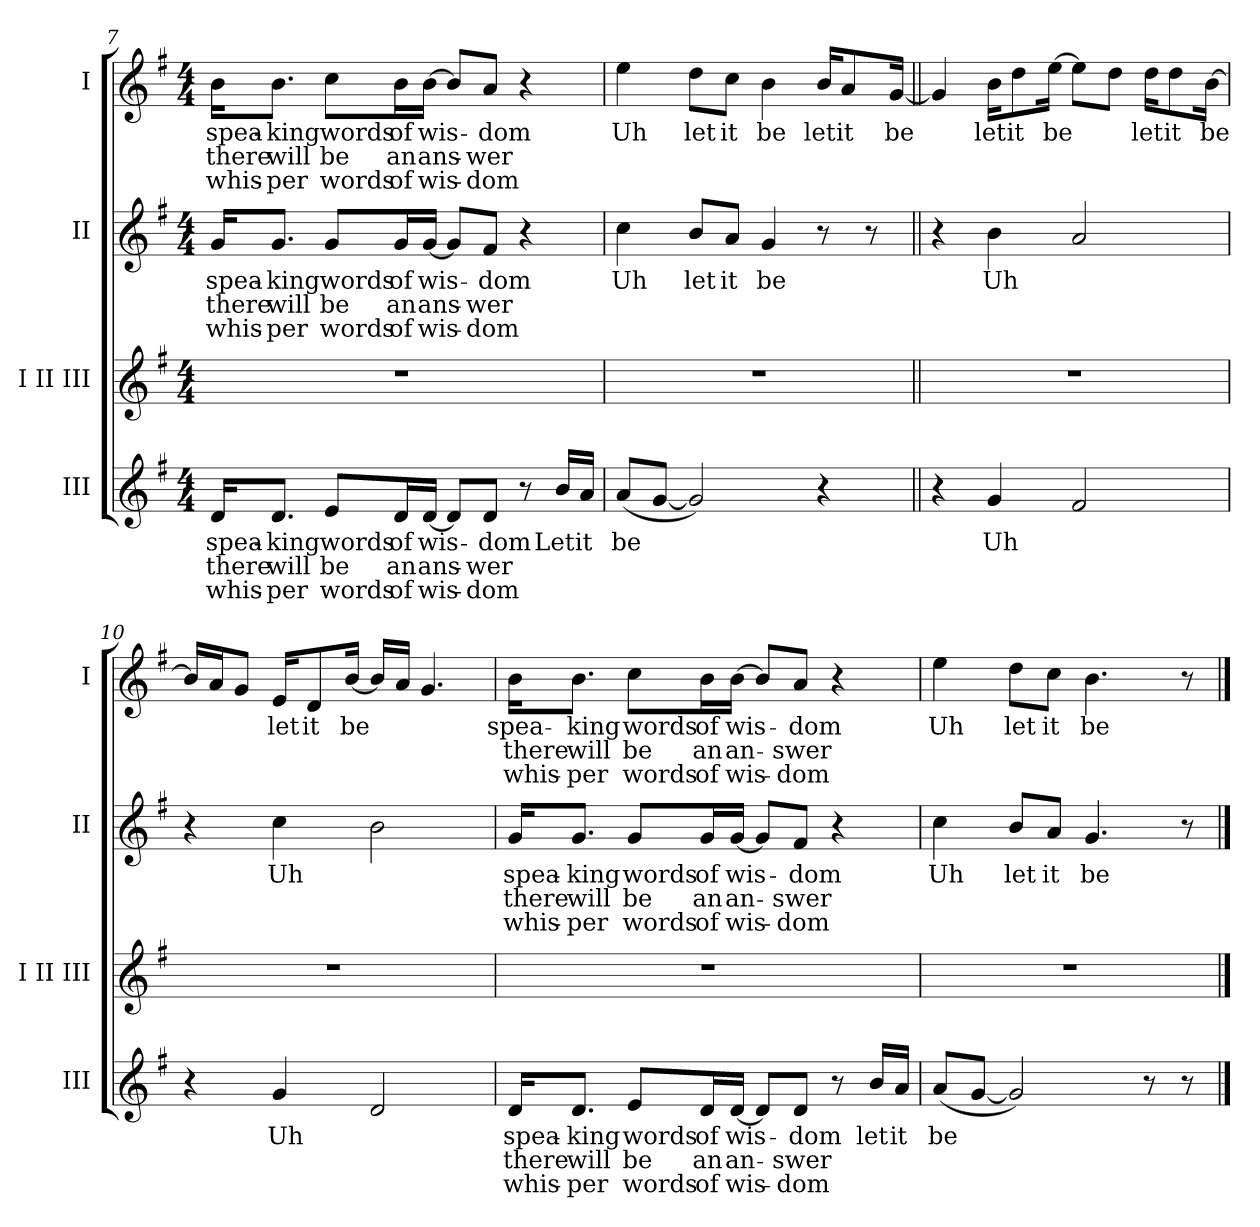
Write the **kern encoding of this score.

**kern	**text	**text	**text	**kern	**kern	**text	**text	**text	**kern	**text	**text	**text
*part4	*part4	*part4	*part4	*part3	*part2	*part2	*part2	*part2	*part1	*part1	*part1	*part1
*staff4	*staff4	*staff4	*staff4	*staff3	*staff2	*staff2	*staff2	*staff2	*staff1	*staff1	*staff1	*staff1
*I"III	*	*	*	*I"I II III	*I"II	*	*	*	*I"I	*	*	*
*I'III	*	*	*	*I'I II III	*I'II	*	*	*	*I'I	*	*	*
*clefG2	*	*	*	*clefG2	*clefG2	*	*	*	*clefG2	*	*	*
*k[f#]	*	*	*	*k[f#]	*k[f#]	*	*	*	*k[f#]	*	*	*
*M4/4	*	*	*	*M4/4	*M4/4	*	*	*	*M4/4	*	*	*
=7	=7	=7	=7	=7	=7	=7	=7	=7	=7	=7	=7	=7
!	!LO:LY:b	!LO:LY:b	!LO:LY:b	!	!	!LO:LY:b	!LO:LY:b	!LO:LY:b	!	!LO:LY:b	!LO:LY:b	!LO:LY:b
16d/KL	spea-	there	whis-	1r	16g/KL	spea-	there	whis-	16b\KL	spea-	there	whis-
!	!LO:LY:b	!LO:LY:b	!LO:LY:b	!	!	!LO:LY:b	!LO:LY:b	!LO:LY:b	!	!LO:LY:b	!LO:LY:b	!LO:LY:b
8.d/J	-king	will	-per	.	8.g/J	-king	will	-per	8.b\J	-king	will	-per
!	!LO:LY:b	!LO:LY:b	!LO:LY:b	!	!	!LO:LY:b	!LO:LY:b	!LO:LY:b	!	!LO:LY:b	!LO:LY:b	!LO:LY:b
8e/L	words	be	words	.	8g/L	words	be	words	8cc\L	words	be	words
!	!LO:LY:b	!LO:LY:b	!LO:LY:b	!	!	!LO:LY:b	!LO:LY:b	!LO:LY:b	!	!LO:LY:b	!LO:LY:b	!LO:LY:b
16d/L	of	an	of	.	16g/L	of	an	of	16b\L	of	an	of
!	!LO:LY:b	!LO:LY:b	!LO:LY:b	!	!	!LO:LY:b	!LO:LY:b	!LO:LY:b	!	!LO:LY:b	!LO:LY:b	!LO:LY:b
[16d/JJ	wis-	ans-	wis-	.	[16g/JJ	wis-	ans-	wis-	[16b\JJ	wis-	ans-	wis-
8d/L]	.	.	.	.	8g/L]	.	.	.	8b/L]	.	.	.
!	!LO:LY:b	!LO:LY:b	!LO:LY:b	!	!	!LO:LY:b	!LO:LY:b	!LO:LY:b	!	!LO:LY:b	!LO:LY:b	!LO:LY:b
8d/J	-dom	-wer	-dom	.	8f#/J	-dom	-wer	-dom	8a/J	-dom	-wer	-dom
8r	.	.	.	.	4r	.	.	.	4r	.	.	.
!	!LO:LY:b	!	!	!	!	!	!	!	!	!	!	!
16b/LL	Let	.	.	.	.	.	.	.	.	.	.	.
!	!LO:LY:b	!	!	!	!	!	!	!	!	!	!	!
16a/JJ	it	.	.	.	.	.	.	.	.	.	.	.
=8	=8	=8	=8	=8	=8	=8	=8	=8	=8	=8	=8	=8
!	!LO:LY:b	!	!	!	!	!LO:LY:b	!	!	!	!LO:LY:b	!	!
(8a/L	be	.	.	1r	4cc\	Uh	.	.	4ee\	Uh	.	.
[8g/J	.	.	.	.	.	.	.	.	.	.	.	.
!	!	!	!	!	!	!LO:LY:b	!	!	!	!LO:LY:b	!	!
2g/])	.	.	.	.	8b/L	let	.	.	8dd\L	let	.	.
!	!	!	!	!	!	!LO:LY:b	!	!	!	!LO:LY:b	!	!
.	.	.	.	.	8a/J	it	.	.	8cc\J	it	.	.
!	!	!	!	!	!	!LO:LY:b	!	!	!	!LO:LY:b	!	!
.	.	.	.	.	4g/	be	.	.	4b\	be	.	.
!	!	!	!	!	!	!	!	!	!	!LO:LY:b	!	!
4r	.	.	.	.	8r	.	.	.	16b/KL	let	.	.
!	!	!	!	!	!	!	!	!	!	!LO:LY:b	!	!
.	.	.	.	.	.	.	.	.	8a/	it	.	.
.	.	.	.	.	8r	.	.	.	.	.	.	.
!	!	!	!	!	!	!	!	!	!	!LO:LY:b	!	!
.	.	.	.	.	.	.	.	.	[16g/Jk	be	.	.
!!LO:PB:g=z
=9||	=9||	=9||	=9||	=9||	=9||	=9||	=9||	=9||	=9||	=9||	=9||	=9||
4r	.	.	.	1r	4r	.	.	.	4g/]	.	.	.
!	!LO:LY:b	!	!	!	!	!LO:LY:b	!	!	!	!LO:LY:b	!	!
4g/	Uh	.	.	.	4b\	Uh	.	.	16b\KL	let	.	.
!	!	!	!	!	!	!	!	!	!	!LO:LY:b	!	!
.	.	.	.	.	.	.	.	.	8dd\	it	.	.
!	!	!	!	!	!	!	!	!	!	!LO:LY:b	!	!
.	.	.	.	.	.	.	.	.	[16ee\Jk	be	.	.
2f#/	.	.	.	.	2a/	.	.	.	8ee\L]	.	.	.
.	.	.	.	.	.	.	.	.	8dd\J	.	.	.
!	!	!	!	!	!	!	!	!	!	!LO:LY:b	!	!
.	.	.	.	.	.	.	.	.	16dd\KL	let	.	.
!	!	!	!	!	!	!	!	!	!	!LO:LY:b	!	!
.	.	.	.	.	.	.	.	.	8dd\	it	.	.
!	!	!	!	!	!	!	!	!	!	!LO:LY:b	!	!
.	.	.	.	.	.	.	.	.	[16b\Jk	be	.	.
=10	=10	=10	=10	=10	=10	=10	=10	=10	=10	=10	=10	=10
4r	.	.	.	1r	4r	.	.	.	16b/LL]	.	.	.
.	.	.	.	.	.	.	.	.	16a/J	.	.	.
.	.	.	.	.	.	.	.	.	8g/J	.	.	.
!	!LO:LY:b	!	!	!	!	!LO:LY:b	!	!	!	!LO:LY:b	!	!
4g/	Uh	.	.	.	4cc\	Uh	.	.	16e/KL	let	.	.
!	!	!	!	!	!	!	!	!	!	!LO:LY:b	!	!
.	.	.	.	.	.	.	.	.	8d/	it	.	.
!	!	!	!	!	!	!	!	!	!	!LO:LY:b	!	!
.	.	.	.	.	.	.	.	.	[16b/Jk	be	.	.
2d/	.	.	.	.	2b\	.	.	.	16b/LL]	.	.	.
.	.	.	.	.	.	.	.	.	16a/JJ	.	.	.
.	.	.	.	.	.	.	.	.	4.g/	.	.	.
=11	=11	=11	=11	=11	=11	=11	=11	=11	=11	=11	=11	=11
!	!LO:LY:b	!LO:LY:b	!LO:LY:b	!	!	!LO:LY:b	!LO:LY:b	!LO:LY:b	!	!LO:LY:b	!LO:LY:b	!LO:LY:b
16d/KL	spea-	there	whis-	1r	16g/KL	spea-	there	whis-	16b\KL	spea-	there	whis-
!	!LO:LY:b	!LO:LY:b	!LO:LY:b	!	!	!LO:LY:b	!LO:LY:b	!LO:LY:b	!	!LO:LY:b	!LO:LY:b	!LO:LY:b
8.d/J	-king	will	-per	.	8.g/J	-king	will	-per	8.b\J	-king	will	-per
!	!LO:LY:b	!LO:LY:b	!LO:LY:b	!	!	!LO:LY:b	!LO:LY:b	!LO:LY:b	!	!LO:LY:b	!LO:LY:b	!LO:LY:b
8e/L	words	be	words	.	8g/L	words	be	words	8cc\L	words	be	words
!	!LO:LY:b	!LO:LY:b	!LO:LY:b	!	!	!LO:LY:b	!LO:LY:b	!LO:LY:b	!	!LO:LY:b	!LO:LY:b	!LO:LY:b
16d/L	of	an	of	.	16g/L	of	an	of	16b\L	of	an	of
!	!LO:LY:b	!LO:LY:b	!LO:LY:b	!	!	!LO:LY:b	!LO:LY:b	!LO:LY:b	!	!LO:LY:b	!LO:LY:b	!LO:LY:b
[16d/JJ	wis-	an-	wis-	.	[16g/JJ	wis-	an-	wis-	[16b\JJ	wis-	an-	wis-
8d/L]	.	.	.	.	8g/L]	.	.	.	8b/L]	.	.	.
!	!LO:LY:b	!LO:LY:b	!LO:LY:b	!	!	!LO:LY:b	!LO:LY:b	!LO:LY:b	!	!LO:LY:b	!LO:LY:b	!LO:LY:b
8d/J	-dom	-swer	-dom	.	8f#/J	-dom	-swer	-dom	8a/J	-dom	-swer	-dom
8r	.	.	.	.	4r	.	.	.	4r	.	.	.
!	!LO:LY:b	!	!	!	!	!	!	!	!	!	!	!
16b/LL	let	.	.	.	.	.	.	.	.	.	.	.
!	!LO:LY:b	!	!	!	!	!	!	!	!	!	!	!
16a/JJ	it	.	.	.	.	.	.	.	.	.	.	.
!!LO:LB:g=z
=12	=12	=12	=12	=12	=12	=12	=12	=12	=12	=12	=12	=12
!	!LO:LY:b	!	!	!	!	!LO:LY:b	!	!	!	!LO:LY:b	!	!
(8a/L	be	.	.	1r	4cc\	Uh	.	.	4ee\	Uh	.	.
[8g/J	.	.	.	.	.	.	.	.	.	.	.	.
!	!	!	!	!	!	!LO:LY:b	!	!	!	!LO:LY:b	!	!
2g/])	.	.	.	.	8b/L	let	.	.	8dd\L	let	.	.
!	!	!	!	!	!	!LO:LY:b	!	!	!	!LO:LY:b	!	!
.	.	.	.	.	8a/J	it	.	.	8cc\J	it	.	.
!	!	!	!	!	!	!LO:LY:b	!	!	!	!LO:LY:b	!	!
.	.	.	.	.	4.g/	be	.	.	4.b\	be	.	.
8r	.	.	.	.	.	.	.	.	.	.	.	.
8r	.	.	.	.	8r	.	.	.	8r	.	.	.
==	==	==	==	==	==	==	==	==	==	==	==	==
*-	*-	*-	*-	*-	*-	*-	*-	*-	*-	*-	*-	*-
